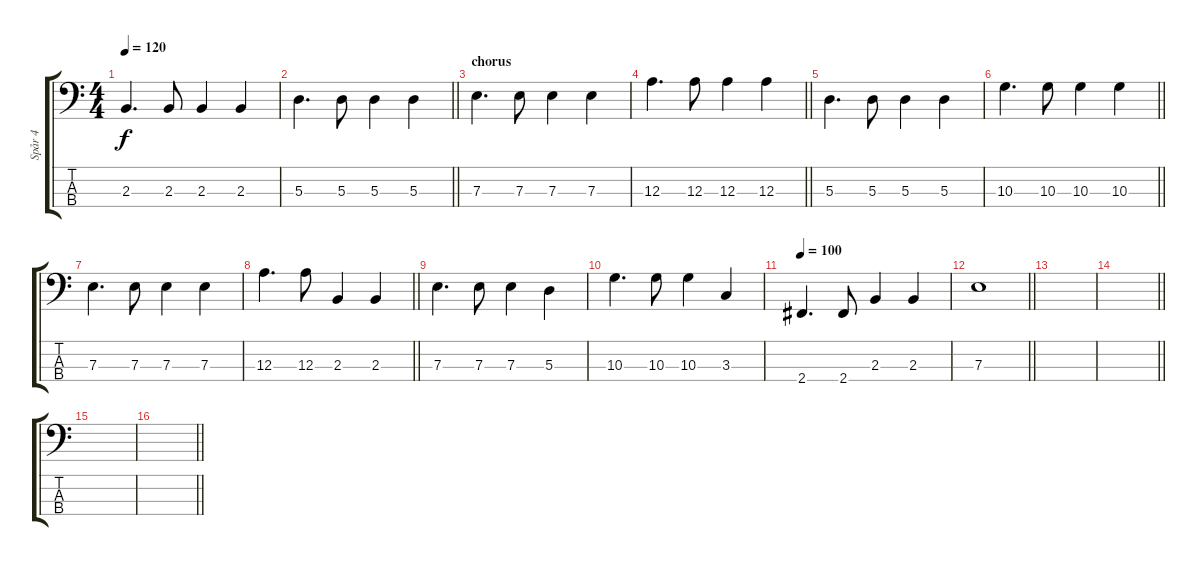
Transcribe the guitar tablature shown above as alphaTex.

\track ("Spår 4" "Spår 4") {instrument electricbassfinger}
\staff {score tabs}
\tuning (G2 D2 A1 E1) {hide}
\ts (4 4)
\tempo 120
\clef f4
\ks c
2.3.4{d dy f} 2.3.8 2.3.4 2.3.4 |
\barLineRight lightlight
5.3.4{d} 5.3.8 5.3.4 5.3.4 |
\section ("" "chorus")
7.3.4{d} 7.3.8 7.3.4 7.3.4 |
\barLineRight lightlight
12.3.4{d} 12.3.8 12.3.4 12.3.4 |
5.3.4{d} 5.3.8 5.3.4 5.3.4 |
\barLineRight lightlight
10.3.4{d} 10.3.8 10.3.4 10.3.4 |
7.3.4{d} 7.3.8 7.3.4 7.3.4 |
\barLineRight lightlight
12.3.4{d} 12.3.8 2.3.4 2.3.4 |
7.3.4{d} 7.3.8 7.3.4 5.3.4 |
10.3.4{d} 10.3.8 10.3.4 3.3.4 |
\tempo 100
2.4.4{d} 2.4.8 2.3.4 2.3.4 |
\barLineRight lightlight
7.3.1 |
|
\barLineRight lightlight
|
|
\barLineRight lightlight
